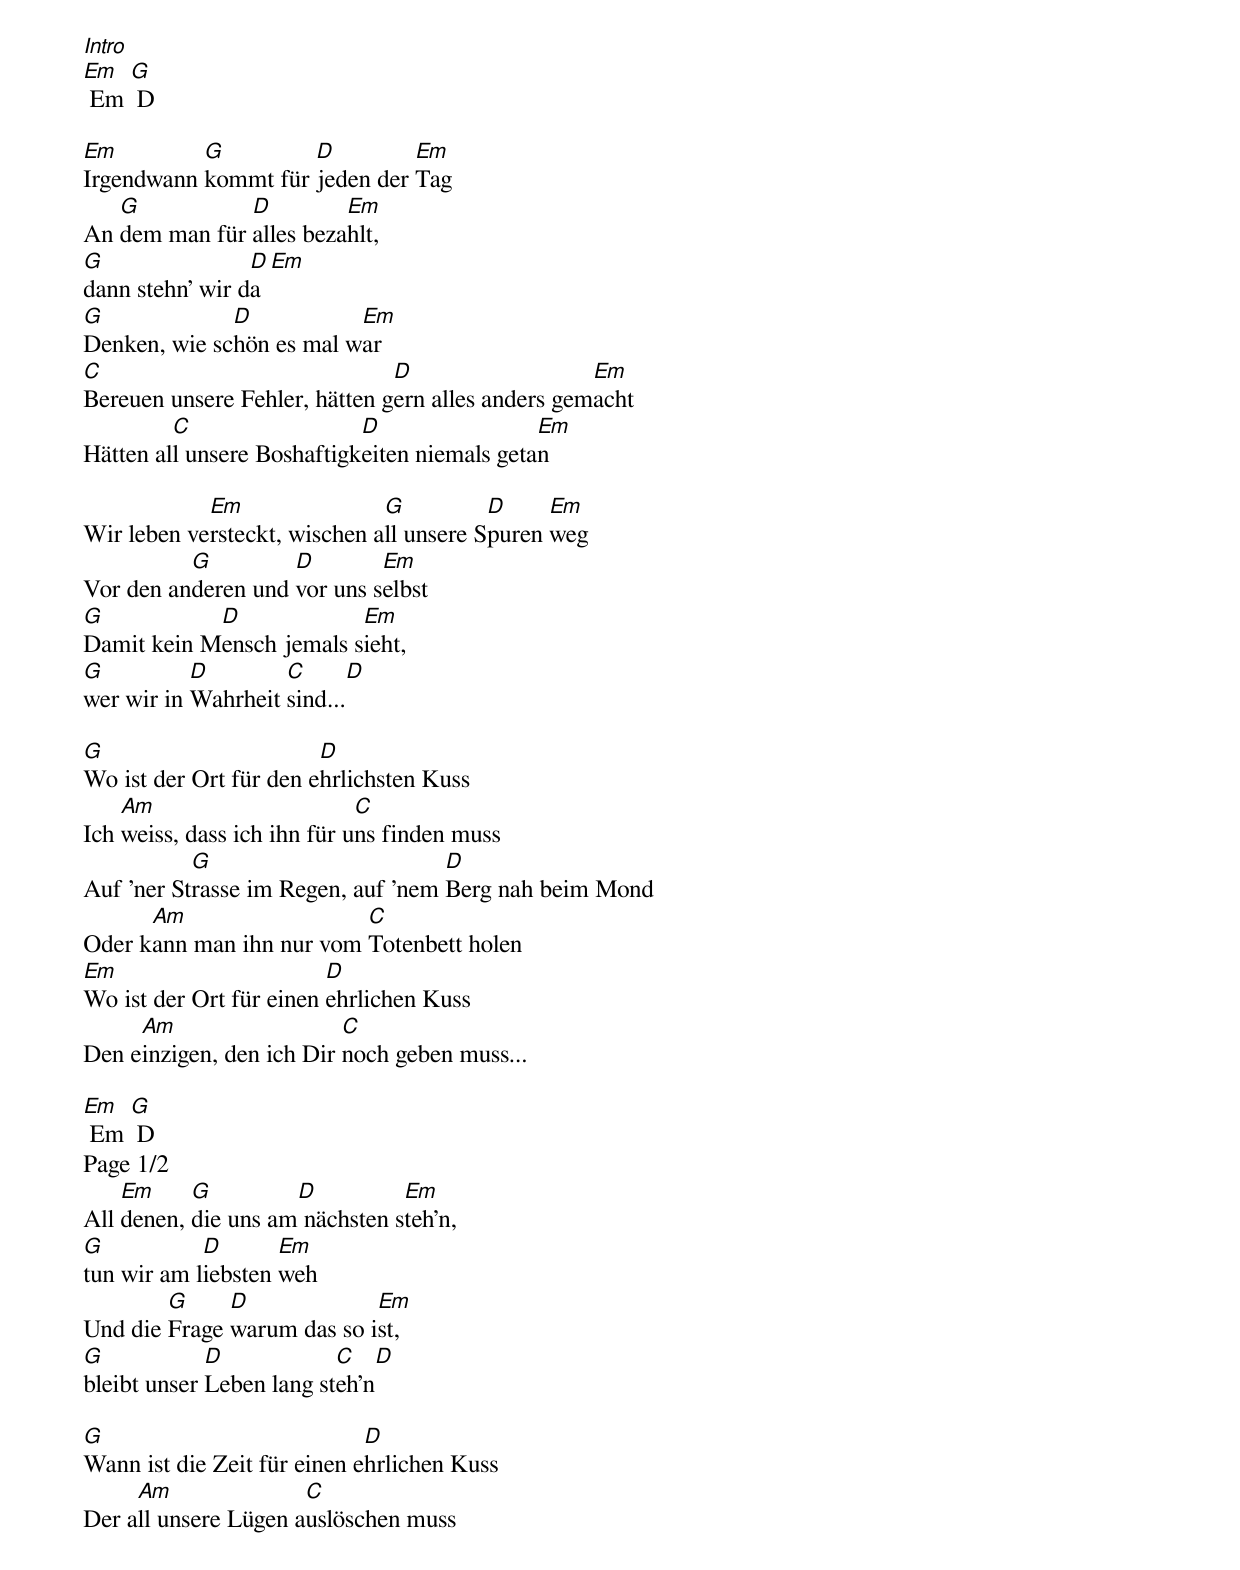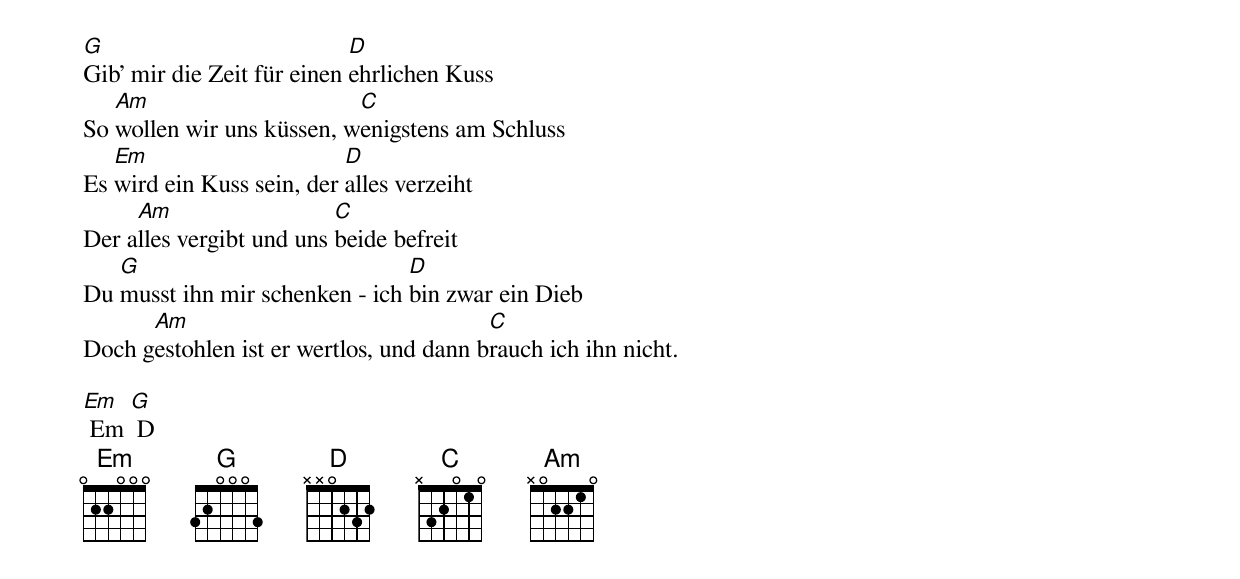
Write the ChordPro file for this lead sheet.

[Intro]
[Em] Em [G] D

[Em]Irgendwann [G]kommt für [D]jeden der [Em]Tag
An [G]dem man für [D]alles beza[Em]hlt,
[G]dann stehn' wir d[D]a[Em]
[G]Denken, wie sc[D]hön es mal w[Em]ar
[C]Bereuen unsere Fehler, hätten g[D]ern alles anders gem[Em]acht
Hätten al[C]l unsere Boshaftigk[D]eiten niemals geta[Em]n

Wir leben ve[Em]rsteckt, wischen a[G]ll unsere S[D]puren [Em]weg
Vor den an[G]deren und [D]vor uns s[Em]elbst
[G]Damit kein M[D]ensch jemals s[Em]ieht,
[G]wer wir in [D]Wahrheit [C]sind...[D]

[G]Wo ist der Ort für den e[D]hrlichsten Kuss
Ich [Am]weiss, dass ich ihn für u[C]ns finden muss
Auf 'ner St[G]rasse im Regen, auf 'nem [D]Berg nah beim Mond
Oder k[Am]ann man ihn nur vom [C]Totenbett holen
[Em]Wo ist der Ort für einen [D]ehrlichen Kuss
Den e[Am]inzigen, den ich Dir [C]noch geben muss...

[Em] Em [G] D
Page 1/2
All [Em]denen, [G]die uns am[D] nächsten s[Em]teh'n,
[G]tun wir am l[D]iebsten [Em]weh
Und die [G]Frage [D]warum das so i[Em]st,
[G]bleibt unser [D]Leben lang st[C]eh'n[D]

[G]Wann ist die Zeit für einen e[D]hrlichen Kuss
Der a[Am]ll unsere Lügen a[C]uslöschen muss
[G]Gib' mir die Zeit für einen [D]ehrlichen Kuss
So [Am]wollen wir uns küssen, w[C]enigstens am Schluss
Es [Em]wird ein Kuss sein, der [D]alles verzeiht
Der a[Am]lles vergibt und uns [C]beide befreit
Du [G]musst ihn mir schenken - ich [D]bin zwar ein Dieb
Doch g[Am]estohlen ist er wertlos, und dann b[C]rauch ich ihn nicht.

[Em] Em [G] D
